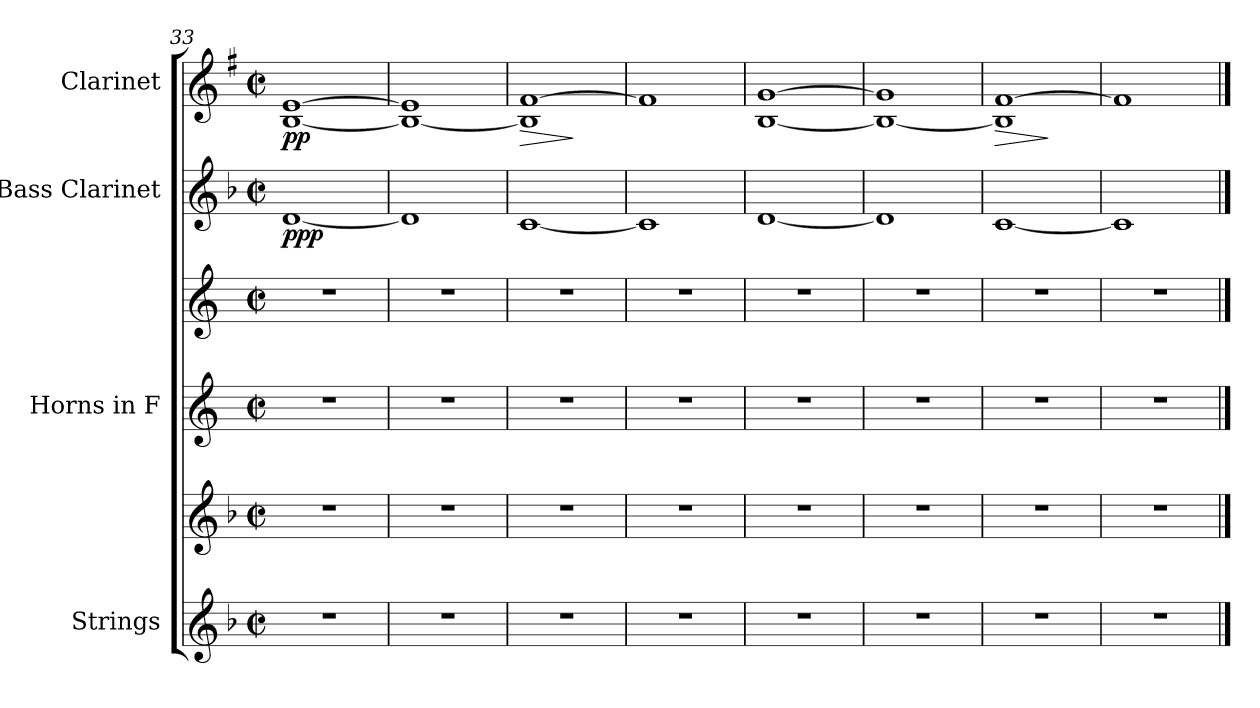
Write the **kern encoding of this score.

**kern	**kern	**kern	**kern	**kern	**dynam	**kern	**dynam
*part4	*part4	*part3	*part3	*part2	*part2	*part1	*part1
*staff6	*staff5	*staff4	*staff3	*staff2	*staff2	*staff1	*staff1
*I"Strings	*	*I"Horns in F	*	*I"Bass Clarinet	*	*I"Clarinet	*
*I'St.	*	*	*	*I'B. Cl.	*	*I'Cl.	*
*clefG2	*clefG2	*clefG2	*clefG2	*clefG2	*	*clefG2	*
*	*	*ITrd4c7	*ITrd4c7	*ITrd8c14	*	*ITrd1c2	*
*k[b-]	*k[b-]	*k[b-]	*k[b-]	*k[b-]	*	*k[b-]	*
*M2/2	*M2/2	*M2/2	*M2/2	*M2/2	*	*M2/2	*
*met(c|)	*met(c|)	*met(c|)	*met(c|)	*met(c|)	*	*met(c|)	*
=33	=33	=33	=33	=33	=33	=33	=33
!	!	!	!	!	!LO:DY:b	!	!LO:DY:b
1r	1r	1r	1r	[1D	ppp	[1A [1d	pp
=34	=34	=34	=34	=34	=34	=34	=34
1r	1r	1r	1r	1D]	.	1A_ 1d]	.
=35	=35	=35	=35	=35	=35	=35	=35
!	!	!	!	!	!	!	!LO:HP:b
1r	1r	1r	1r	[1C	.	1A] [1e	>
.	.	.	.	.	.	.	]
=36	=36	=36	=36	=36	=36	=36	=36
1r	1r	1r	1r	1C]	.	1e]	.
=37	=37	=37	=37	=37	=37	=37	=37
1r	1r	1r	1r	[1D	.	[1A [1f	.
=38	=38	=38	=38	=38	=38	=38	=38
1r	1r	1r	1r	1D]	.	1A_ 1f]	.
=39	=39	=39	=39	=39	=39	=39	=39
!	!	!	!	!	!	!	!LO:HP:b
1r	1r	1r	1r	[1C	.	1A] [1e	>
.	.	.	.	.	.	.	]
=40	=40	=40	=40	=40	=40	=40	=40
1r	1r	1r	1r	1C]	.	1e]	.
==	==	==	==	==	==	==	==
*-	*-	*-	*-	*-	*-	*-	*-
